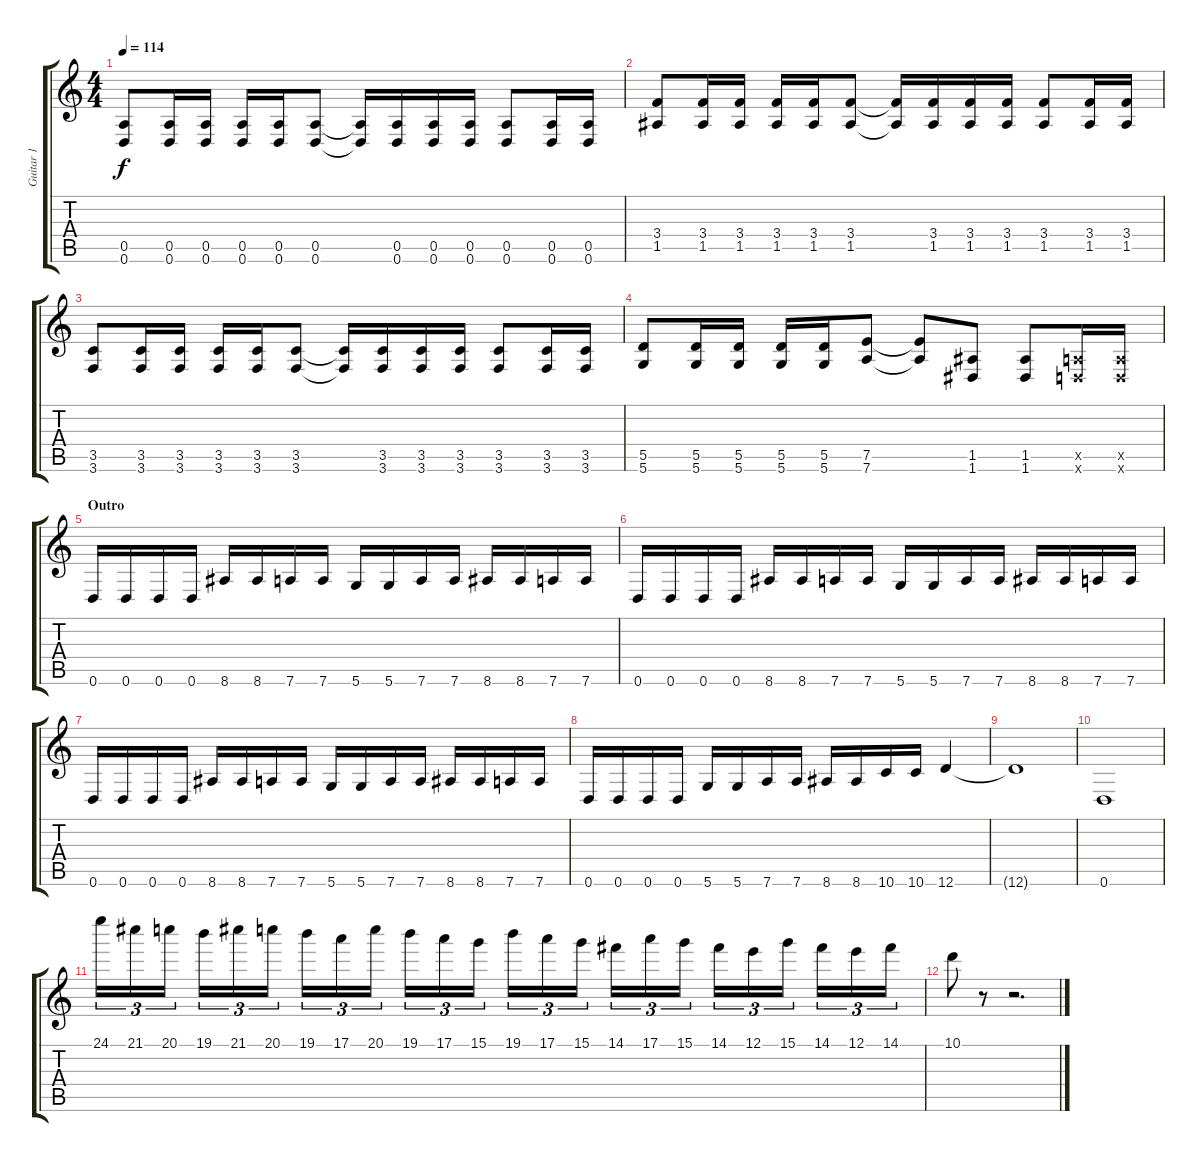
\track ("Guitar 1" "Guitar 1") {instrument distortionguitar}
\staff {score tabs}
\tuning (E4 B3 G3 D3 A2 D2) {hide}
\ts (4 4)
\tempo 114
\clef g2
\ks c
(0.5 0.6).8{dy f} (0.5 0.6).16 (0.5 0.6).16 (0.5 0.6).16 (0.5 0.6).16 (0.5 0.6).8 (0.5{t} 0.6{t}).16 (0.5 0.6).16 (0.5 0.6).16 (0.5 0.6).16 (0.5 0.6).8 (0.5 0.6).16 (0.5 0.6).16 |
(3.4 1.5).8 (3.4 1.5).16 (3.4 1.5).16 (3.4 1.5).16 (3.4 1.5).16 (3.4 1.5).8 (3.4{t} 1.5{t}).16 (3.4 1.5).16 (3.4 1.5).16 (3.4 1.5).16 (3.4 1.5).8 (3.4 1.5).16 (3.4 1.5).16 |
(3.5 3.6).8 (3.5 3.6).16 (3.5 3.6).16 (3.5 3.6).16 (3.5 3.6).16 (3.5 3.6).8 (3.5{t} 3.6{t}).16 (3.5 3.6).16 (3.5 3.6).16 (3.5 3.6).16 (3.5 3.6).8 (3.5 3.6).16 (3.5 3.6).16 |
(5.5 5.6).8 (5.5 5.6).16 (5.5 5.6).16 (5.5 5.6).16 (5.5 5.6).16 (7.5 7.6).8 (7.5{t} 7.6{t}).8 (1.5 1.6).8 (1.5 1.6).8 (0.5{x} 0.6{x}).16 (0.5{x} 0.6{x}).16 |
\section ("" "Outro")
0.6.16 0.6.16 0.6.16 0.6.16 8.6.16 8.6.16 7.6.16 7.6.16 5.6.16 5.6.16 7.6.16 7.6.16 8.6.16 8.6.16 7.6.16 7.6.16 |
0.6.16 0.6.16 0.6.16 0.6.16 8.6.16 8.6.16 7.6.16 7.6.16 5.6.16 5.6.16 7.6.16 7.6.16 8.6.16 8.6.16 7.6.16 7.6.16 |
0.6.16 0.6.16 0.6.16 0.6.16 8.6.16 8.6.16 7.6.16 7.6.16 5.6.16 5.6.16 7.6.16 7.6.16 8.6.16 8.6.16 7.6.16 7.6.16 |
0.6.16 0.6.16 0.6.16 0.6.16 5.6.16 5.6.16 7.6.16 7.6.16 8.6.16 8.6.16 10.6.16 10.6.16 12.6.4 |
12.6{t}.1 |
0.6.1 |
24.1.16{tu (3 2)} 21.1.16{tu (3 2)} 20.1.16{tu (3 2)} 19.1.16{tu (3 2)} 21.1.16{tu (3 2)} 20.1.16{tu (3 2)} 19.1.16{tu (3 2)} 17.1.16{tu (3 2)} 20.1.16{tu (3 2)} 19.1.16{tu (3 2)} 17.1.16{tu (3 2)} 15.1.16{tu (3 2)} 19.1.16{tu (3 2)} 17.1.16{tu (3 2)} 15.1.16{tu (3 2)} 14.1.16{tu (3 2)} 17.1.16{tu (3 2)} 15.1.16{tu (3 2)} 14.1.16{tu (3 2)} 12.1.16{tu (3 2)} 15.1.16{tu (3 2)} 14.1.16{tu (3 2)} 12.1.16{tu (3 2)} 14.1.16{tu (3 2)} |
10.1.8 r.8 r.2{d}
